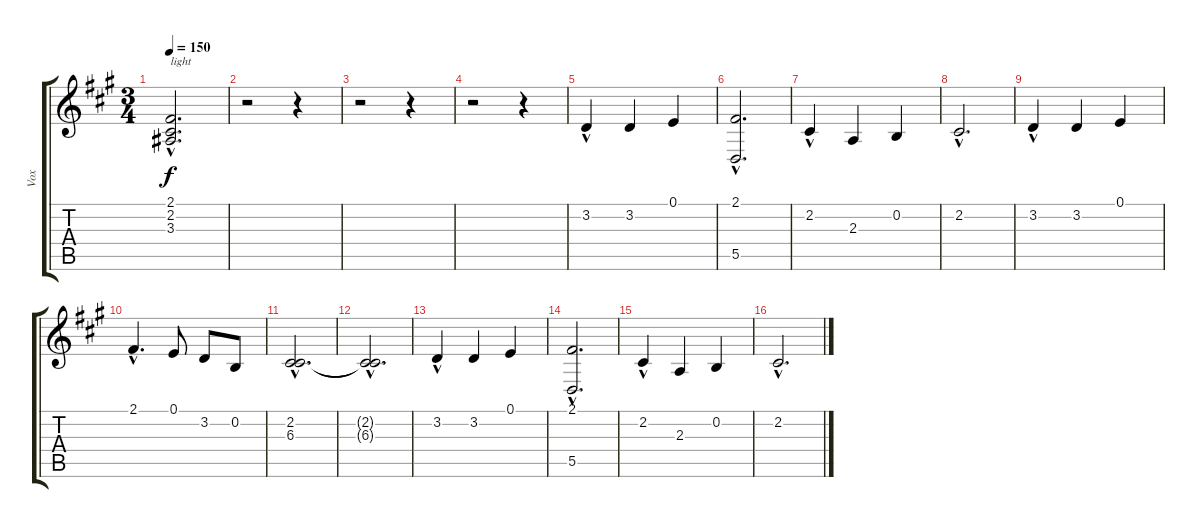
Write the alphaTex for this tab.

\track ("Vox" "Vox") {instrument violin}
\staff {score tabs}
\tuning (E4 B3 G3 D3 A2 E2) {hide}
\ts (3 4)
\tempo 150
\clef g2
\ks f#minor
(2.1{hac} 2.2{hac} 3.3{hac}).2{d txt "light" dy f} |
r.2 r.4 |
r.2 r.4 |
r.2 r.4 |
3.2{hac}.4{volume 14} 3.2.4 0.1.4 |
(2.1{hac} 5.5{hac}).2{d} |
2.2{hac}.4 2.3.4 0.2.4 |
2.2{hac}.2{d} |
3.2{hac}.4 3.2.4 0.1.4 |
2.1{hac}.4{d} 0.1.8 3.2.8 0.2.8 |
(2.2{hac} 6.3{hac}).2{d} |
(2.2{hac t} 6.3{hac t}).2{d} |
3.2{hac}.4 3.2.4 0.1.4 |
(2.1{hac} 5.5{hac}).2{d} |
2.2{hac}.4 2.3.4 0.2.4 |
2.2{hac}.2{d}
